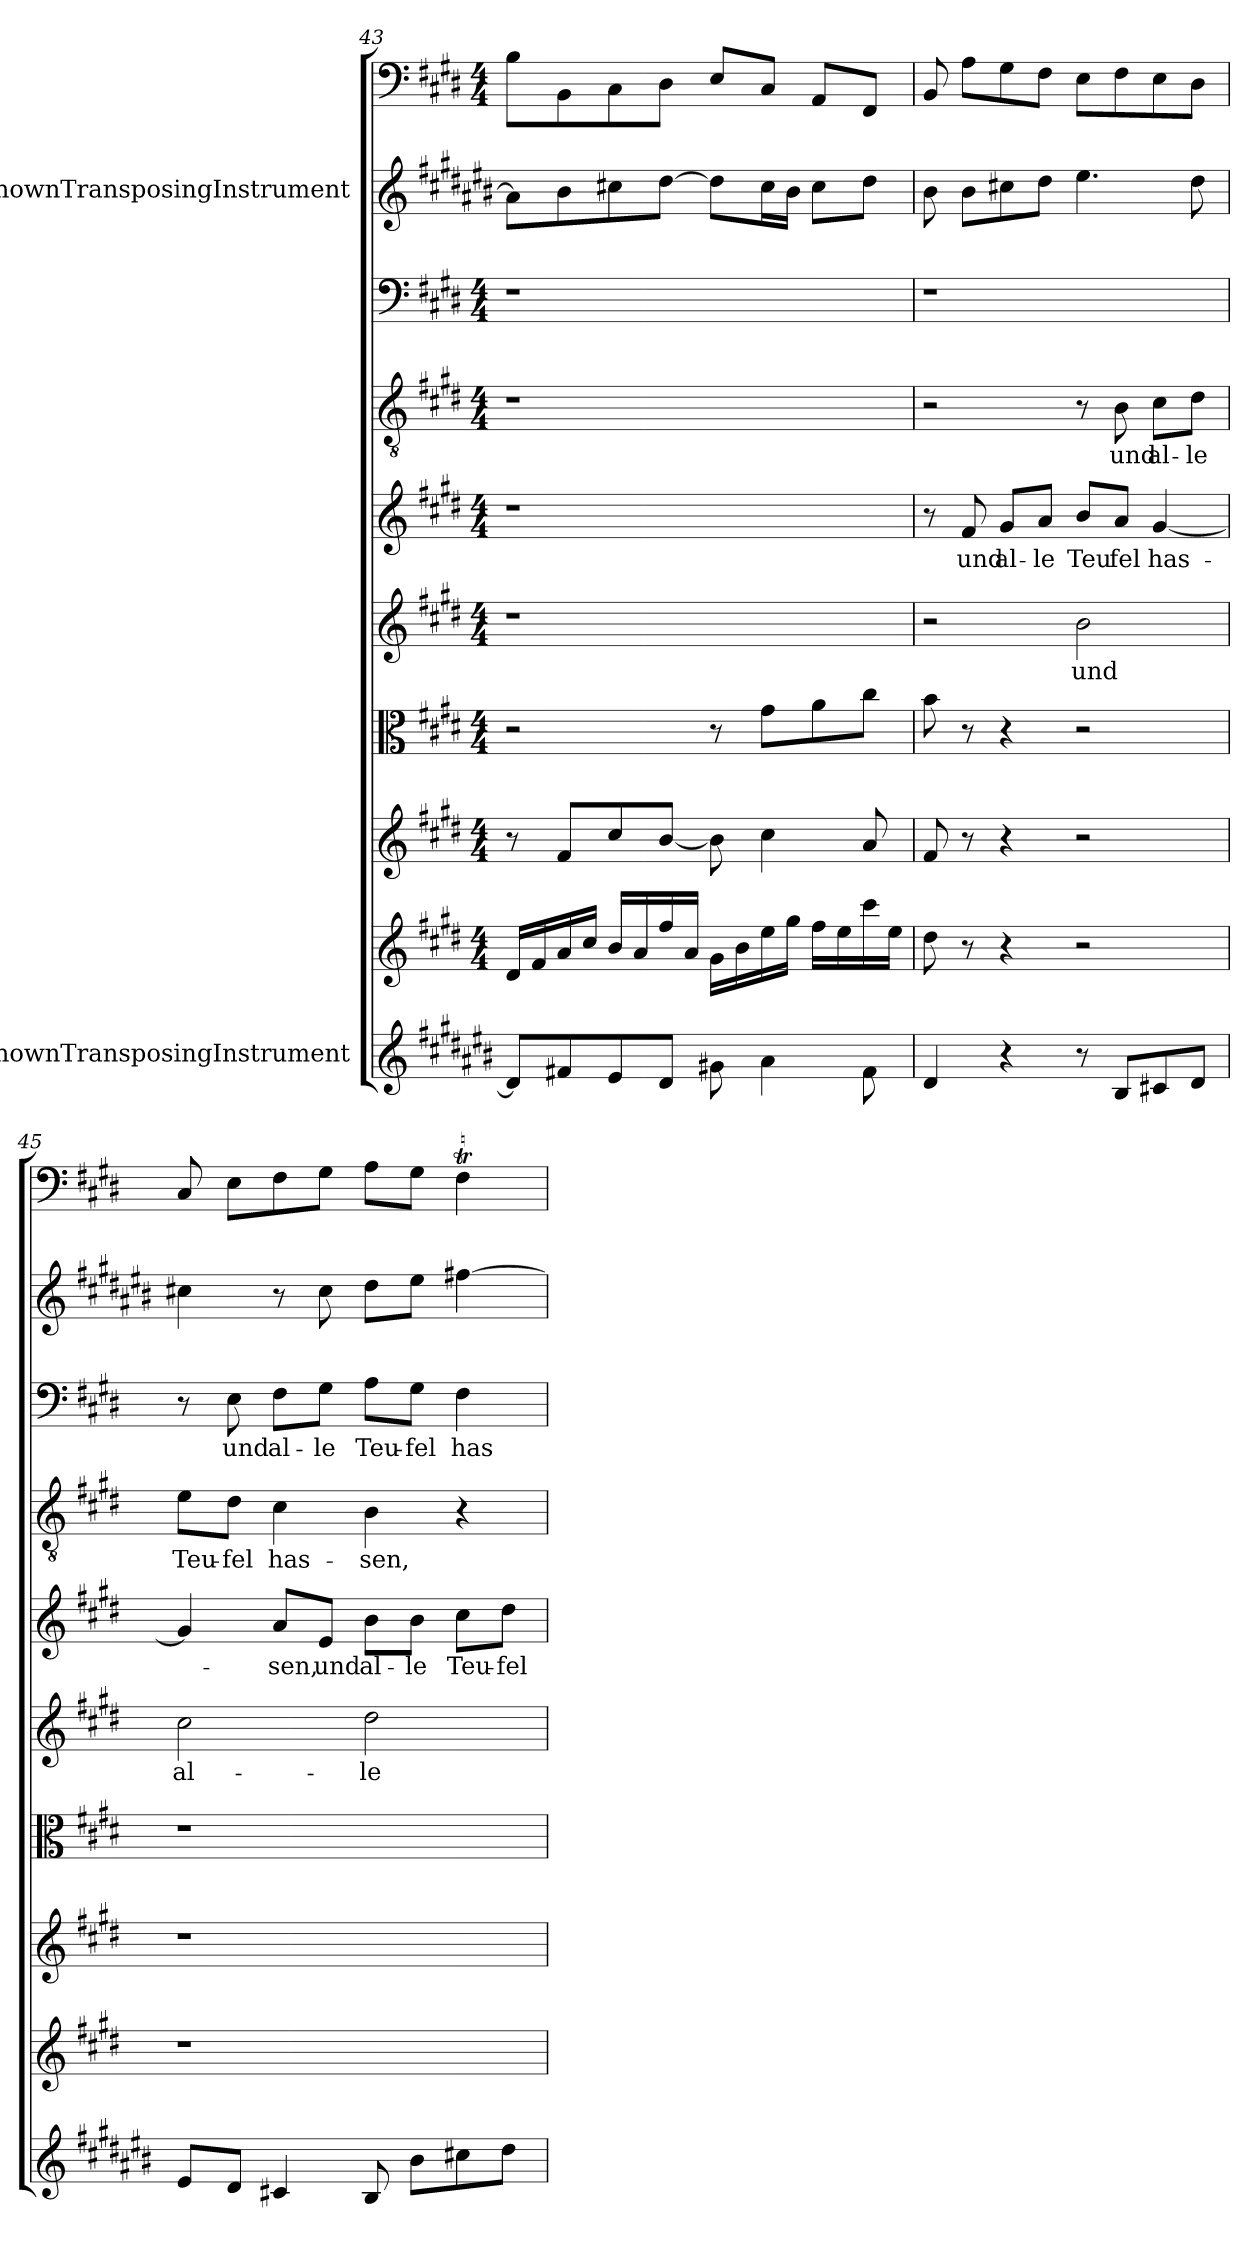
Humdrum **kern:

**kern	**kern	**kern	**kern	**kern	**text	**kern	**text	**kern	**text	**kern	**text	**kern	**kern
*part10	*part9	*part8	*part7	*part6	*part6	*part5	*part5	*part4	*part4	*part3	*part3	*part2	*part1
*staff10	*staff9	*staff8	*staff7	*staff6	*staff6	*staff5	*staff5	*staff4	*staff4	*staff3	*staff3	*staff2	*staff1
*I"UnknownTransposingInstrument	*	*	*	*	*	*	*	*	*	*	*	*I"UnknownTransposingInstrument	*
*clefG2	*clefG2	*clefG2	*clefC3	*clefG2	*	*clefG2	*	*clefGv2	*	*clefF4	*	*clefG2	*clefF4
*ITrd-2c-3	*	*	*	*	*	*	*	*	*	*	*	*ITrd-2c-3	*
*k[f#c#g#d#]	*k[f#c#g#d#]	*k[f#c#g#d#]	*k[f#c#g#d#]	*k[f#c#g#d#]	*	*k[f#c#g#d#]	*	*k[f#c#g#d#]	*	*k[f#c#g#d#]	*	*k[f#c#g#d#]	*k[f#c#g#d#]
*	*M4/4	*M4/4	*M4/4	*M4/4	*	*M4/4	*	*M4/4	*	*M4/4	*	*	*M4/4
=43	=43	=43	=43	=43	=43	=43	=43	=43	=43	=43	=43	=43	=43
8f#/L]	16d#/LL	8r	2r	1r	.	1r	.	1r	.	1r	.	8cc#\L]	8B\L
.	16f#/	.	.	.	.	.	.	.	.	.	.	.	.
8an/	16a/	8f#/L	.	.	.	.	.	.	.	.	.	8dd#\	8BB\
.	16cc#/JJ	.	.	.	.	.	.	.	.	.	.	.	.
8g#/	16b/LL	8cc#/	.	.	.	.	.	.	.	.	.	8een\	8C#\
.	16a/	.	.	.	.	.	.	.	.	.	.	.	.
8f#/J	16ff#/	[8b/J	.	.	.	.	.	.	.	.	.	[8ff#\J	8D#\J
.	16a/JJ	.	.	.	.	.	.	.	.	.	.	.	.
8bn\	16g#\LL	8b\]	8r	.	.	.	.	.	.	.	.	8ff#\L]	8E/L
.	16b\	.	.	.	.	.	.	.	.	.	.	.	.
4cc#\	16ee\	4cc#\	8g#\L	.	.	.	.	.	.	.	.	16ee\L	8C#/J
.	16gg#\JJ	.	.	.	.	.	.	.	.	.	.	16dd#\JJ	.
.	16ff#\LL	.	8a\	.	.	.	.	.	.	.	.	8ee\L	8AA/L
.	16ee\	.	.	.	.	.	.	.	.	.	.	.	.
8a\	16ccc#\	8a/	8cc#\J	.	.	.	.	.	.	.	.	8ff#\J	8FF#/J
.	16ee\JJ	.	.	.	.	.	.	.	.	.	.	.	.
=44	=44	=44	=44	=44	=44	=44	=44	=44	=44	=44	=44	=44	=44
4f#/	8dd#\	8f#/	8b\	2r	.	8r	.	2r	.	1r	.	8dd#\	8BB/
.	8r	8r	8r	.	.	8f#/	und	.	.	.	.	8dd#\L	8A\L
4r	4r	4r	4r	.	.	8g#/L	al-	.	.	.	.	8een\	8G#\
.	.	.	.	.	.	8a/J	-le	.	.	.	.	8ff#\J	8F#\J
8r	2r	2r	2r	2b\	und	8b/L	Teu-	8r	.	.	.	4.gg#\	8E\L
8d#/L	.	.	.	.	.	8a/J	-fel	8B\	und	.	.	.	8F#\
8en/	.	.	.	.	.	[4g#/	has-	8c#\L	al-	.	.	.	8E\
8f#/J	.	.	.	.	.	.	.	8d#\J	-le	.	.	8ff#\	8D#\J
=45	=45	=45	=45	=45	=45	=45	=45	=45	=45	=45	=45	=45	=45
8g#/L	1r	1r	1r	2cc#\	al-	4g#/]	.	8e\L	Teu-	8r	.	4een\	8C#/
8f#/J	.	.	.	.	.	.	.	8d#\J	-fel	8E\	und	.	8E\L
4en/	.	.	.	.	.	8a/L	-sen,	4c#\	has-	8F#\L	al-	8r	8F#\
.	.	.	.	.	.	8e/J	und	.	.	8G#\J	-le	8ee\	8G#\J
8d#/	.	.	.	2dd#\	-le	8b\L	al-	4B\	-sen,	8A\L	Teu-	8ff#\L	8A\L
8dd#\L	.	.	.	.	.	8b\J	-le	.	.	8G#\J	-fel	8gg#\J	8G#\J
8een\	.	.	.	.	.	8cc#\L	Teu-	4r	.	4F#\	has-	[4aan\	4F#t\
8ff#\J	.	.	.	.	.	8dd#\J	-fel	.	.	.	.	.	.
=	=	=	=	=	=	=	=	=	=	=	=	=	=
*-	*-	*-	*-	*-	*-	*-	*-	*-	*-	*-	*-	*-	*-
